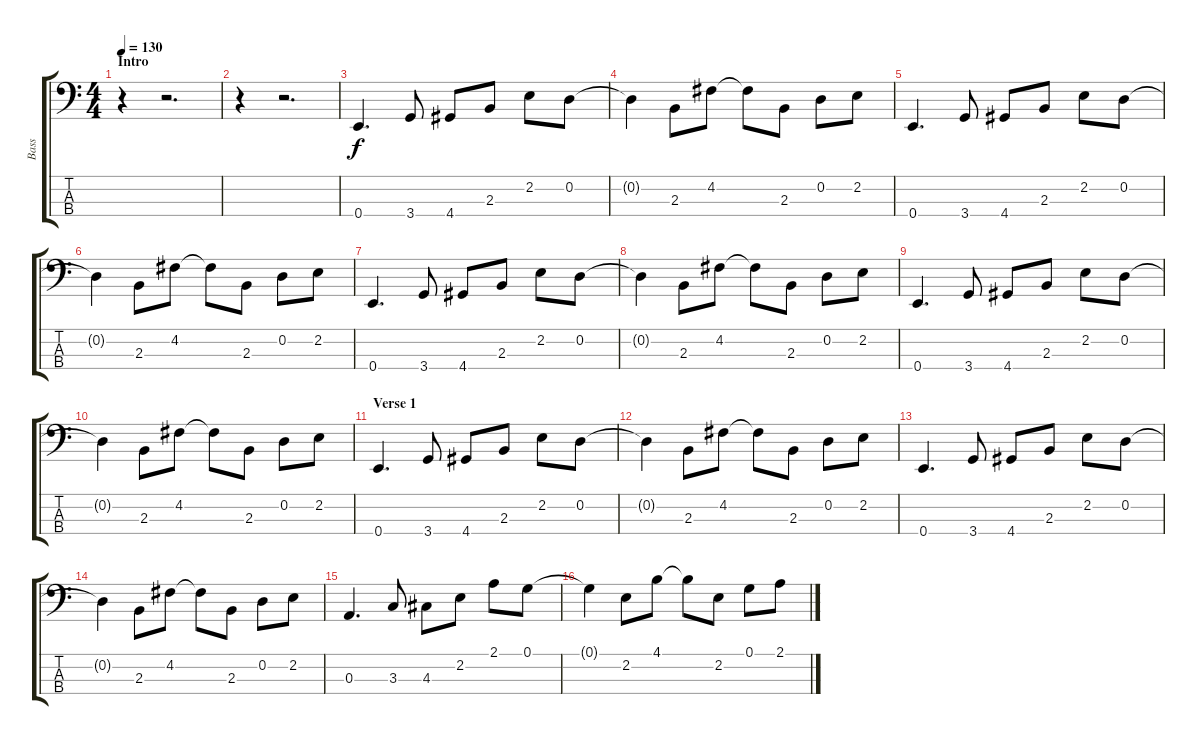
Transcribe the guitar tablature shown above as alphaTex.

\track ("Bass" "Bass") {instrument acousticbass}
\staff {score tabs}
\tuning (G2 D2 A1 E1) {hide}
\ts (4 4)
\section ("" "Intro")
\tempo 130
\clef f4
\ks c
r.4{dy f instrument acousticbass} r.2{d} |
r.4 r.2{d} |
0.4.4{d} 3.4.8 4.4.8 2.3.8 2.2.8 0.2.8 |
0.2{t}.4 2.3.8 4.2.8 4.2{t}.8 2.3.8 0.2.8 2.2.8 |
0.4.4{d} 3.4.8 4.4.8 2.3.8 2.2.8 0.2.8 |
0.2{t}.4 2.3.8 4.2.8 4.2{t}.8 2.3.8 0.2.8 2.2.8 |
0.4.4{d} 3.4.8 4.4.8 2.3.8 2.2.8 0.2.8 |
0.2{t}.4 2.3.8 4.2.8 4.2{t}.8 2.3.8 0.2.8 2.2.8 |
0.4.4{d} 3.4.8 4.4.8 2.3.8 2.2.8 0.2.8 |
0.2{t}.4 2.3.8 4.2.8 4.2{t}.8 2.3.8 0.2.8 2.2.8 |
\section ("" "Verse 1")
0.4.4{d} 3.4.8 4.4.8 2.3.8 2.2.8 0.2.8 |
0.2{t}.4 2.3.8 4.2.8 4.2{t}.8 2.3.8 0.2.8 2.2.8 |
0.4.4{d} 3.4.8 4.4.8 2.3.8 2.2.8 0.2.8 |
0.2{t}.4 2.3.8 4.2.8 4.2{t}.8 2.3.8 0.2.8 2.2.8 |
0.3.4{d} 3.3.8 4.3.8 2.2.8 2.1.8 0.1.8 |
0.1{t}.4 2.2.8 4.1.8 4.1{t}.8 2.2.8 0.1.8 2.1.8
